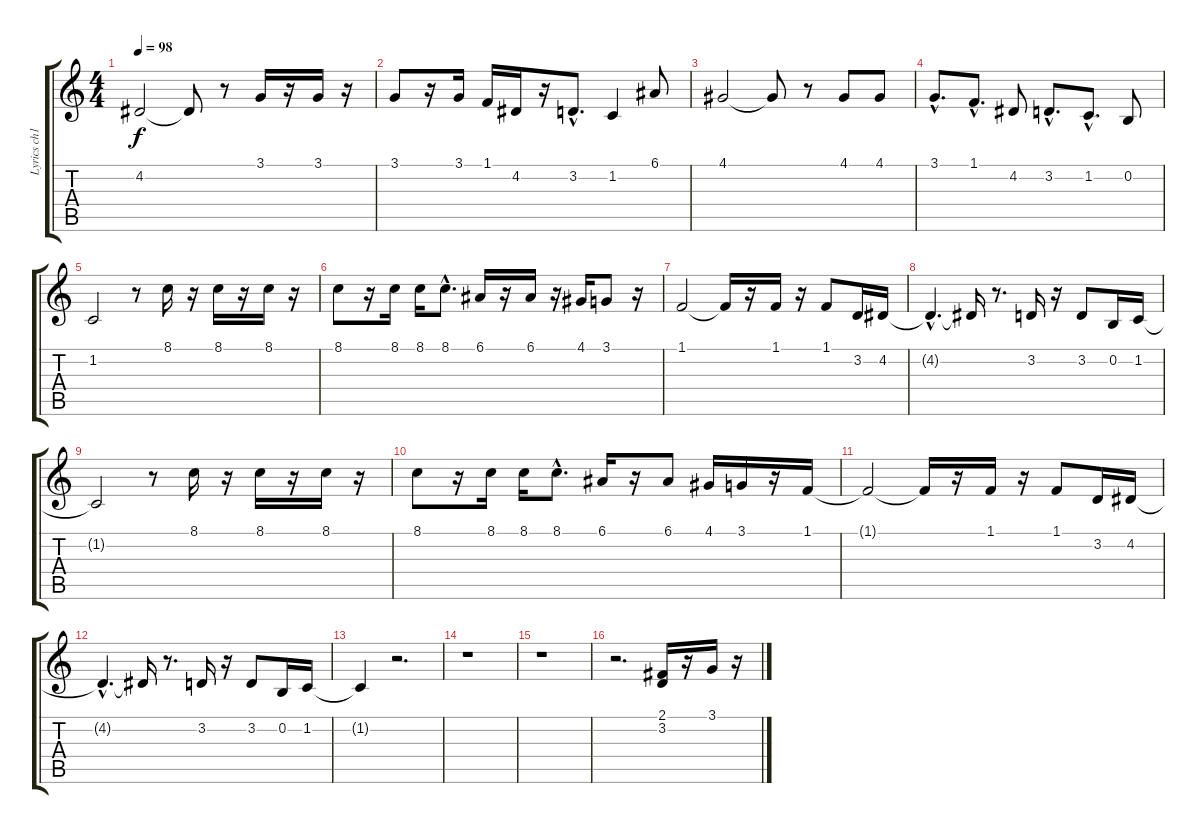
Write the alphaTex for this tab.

\track ("Lyrics ch1" "Lyrics ch1") {instrument vibraphone}
\staff {score tabs}
\tuning (E4 B3 G3 D3 A2 E2) {hide}
\ts (4 4)
\tempo 98
\clef g2
\ks c
4.2.2{dy f} 4.2{t}.8 r.8 3.1.16 r.16 3.1.16 r.16 |
3.1.8 r.16 3.1.16 1.1.16 4.2.16 r.16 3.2{hac}.8{d} 1.2.4 6.1.8 |
4.1.2 4.1{t}.8 r.8 4.1.8 4.1.8 |
3.1{hac}.8{d} 1.1{hac}.8{d} 4.2.8 3.2{hac}.8{d} 1.2{hac}.8{d} 0.2.8 |
1.2.2 r.8 8.1.16 r.16 8.1.16 r.16 8.1.16 r.16 |
8.1.8 r.16 8.1.16 8.1.16 8.1{hac}.8{d} 6.1.16 r.16 6.1.16 r.16 4.1.16 3.1.8 r.16 |
1.1.2 1.1{t}.16 r.16 1.1.16 r.16 1.1.8 3.2.16 4.2.16 |
4.2{hac t}.4{d} 4.2{t}.16 r.8{d} 3.2.16 r.16 3.2.8 0.2.16 1.2.16 |
1.2{t}.2 r.8 8.1.16 r.16 8.1.16 r.16 8.1.16 r.16 |
8.1.8 r.16 8.1.16 8.1.16 8.1{hac}.8{d} 6.1.16 r.16 6.1.8 4.1.16 3.1.16 r.16 1.1.16 |
1.1{t}.2 1.1{t}.16 r.16 1.1.16 r.16 1.1.8 3.2.16 4.2.16 |
4.2{hac t}.4{d} 4.2{t}.16 r.8{d} 3.2.16 r.16 3.2.8 0.2.16 1.2.16 |
1.2{t}.4 r.2{d} |
r.1 |
r.1 |
r.2{d} (2.1 3.2).16 r.16 3.1.16 r.16
